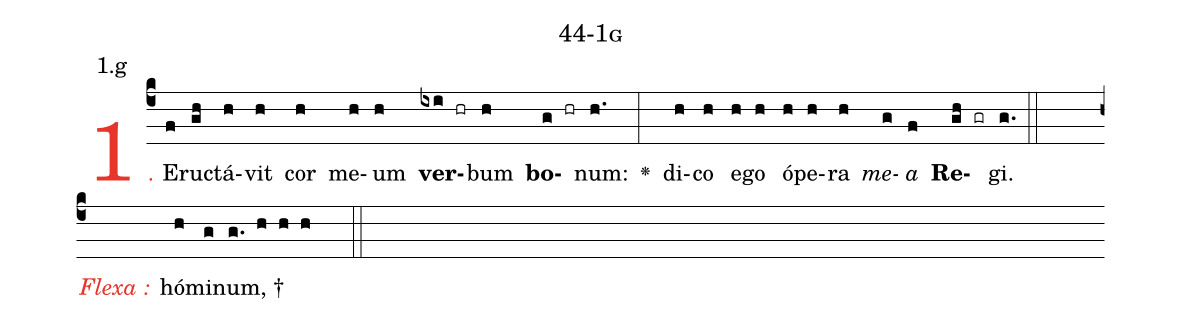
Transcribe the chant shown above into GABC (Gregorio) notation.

name: 44-1g;
annotation: 1.g;
%%
(c4)<c>1.</c> E(f)ruc(gh)tá(h)vit(h) cor(h) me(h)um(h) <b>ver</b>(ixi hr)bum(h) <b>bo</b>(g hr)num:(h.) <v>\greheightstar</v>(:) di(h)co(h) e(h)go(h) ó(h)pe(h)ra(h) <i>me</i>(g)<i>a</i>(f) <b>Re</b>(gh gr)gi.(g.) (::   )
<i><c>Flexa :</c></i>(   )  hó(h)mi(g)num, †(g. h h h  ::)

%E(h) u(h) o(g) u(f) a(gh) e.(g.) (::)
